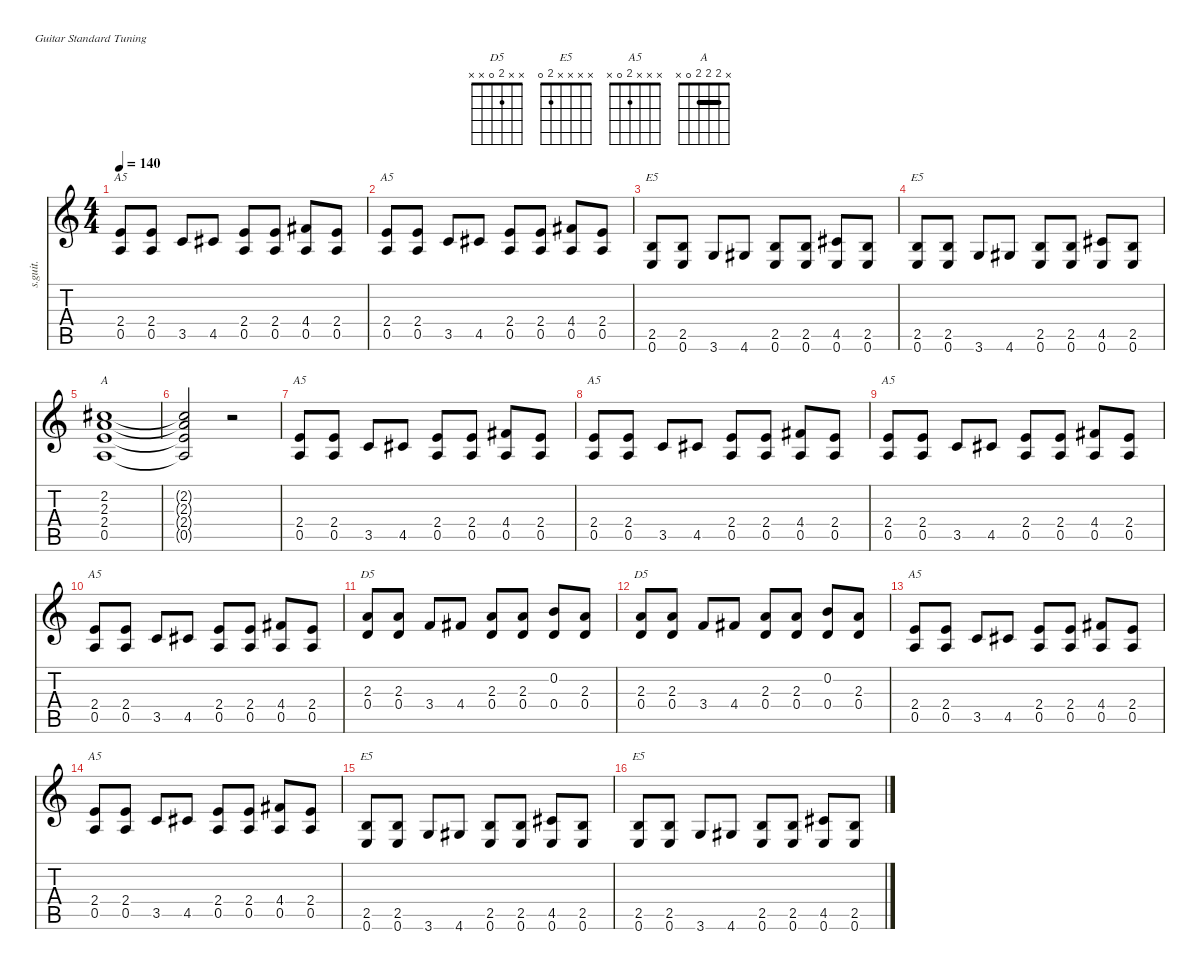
\defaultSystemsLayout 4
\hideDynamics
\bracketExtendMode nobrackets
\otherSystemsTrackNameOrientation horizontal
\track ("Acoustic Guitar" "s.guit.") {instrument acousticguitarsteel}
\staff {score tabs}
\tuning (E4 B3 G3 D3 A2 E2)
\chord ("D5" x x 2 0 x x) {showfingering false}
\chord ("E5" x x x x 2 0) {showfingering false}
\chord ("A5" x x x 2 0 x) {showfingering false}
\chord ("A" x 2 2 2 0 x) {showfingering false barre (2 2)}
\ts (4 4)
\tempo 140
\clef g2
\ks c
(2.4 0.5).8{ch "A5" dy f beam Up} (2.4 0.5).8{beam Up} 3.5.8{beam Up} 4.5{acc #}.8{beam Up} (2.4 0.5).8{beam Up} (2.4 0.5).8{beam Up} (4.4{acc #} 0.5).8{beam Up} (2.4 0.5).8{beam Up} |
(2.4 0.5).8{ch "A5" beam Up} (2.4 0.5).8{beam Up} 3.5.8{beam Up} 4.5{acc #}.8{beam Up} (2.4 0.5).8{beam Up} (2.4 0.5).8{beam Up} (4.4{acc #} 0.5).8{beam Up} (2.4 0.5).8{beam Up} |
(2.5 0.6).8{ch "E5" beam Up} (2.5 0.6).8{beam Up} 3.6.8{beam Up} 4.6{acc #}.8{beam Up} (2.5 0.6).8{beam Up} (2.5 0.6).8{beam Up} (4.5{acc #} 0.6).8{beam Up} (2.5 0.6).8{beam Up} |
(2.5 0.6).8{ch "E5" beam Up} (2.5 0.6).8{beam Up} 3.6.8{beam Up} 4.6{acc #}.8{beam Up} (2.5 0.6).8{beam Up} (2.5 0.6).8{beam Up} (4.5{acc #} 0.6).8{beam Up} (2.5 0.6).8{beam Up} |
(2.2{acc #} 2.3 2.4 0.5).1{ch "A" beam Up} |
(2.2{t acc #} 2.3{t} 2.4{t} 0.5{t}).2{beam Up} r.2{beam Up} |
(2.4 0.5).8{ch "A5" beam Up} (2.4 0.5).8{beam Up} 3.5.8{beam Up} 4.5{acc #}.8{beam Up} (2.4 0.5).8{beam Up} (2.4 0.5).8{beam Up} (4.4{acc #} 0.5).8{beam Up} (2.4 0.5).8{beam Up} |
(2.4 0.5).8{ch "A5" beam Up} (2.4 0.5).8{beam Up} 3.5.8{beam Up} 4.5{acc #}.8{beam Up} (2.4 0.5).8{beam Up} (2.4 0.5).8{beam Up} (4.4{acc #} 0.5).8{beam Up} (2.4 0.5).8{beam Up} |
(2.4 0.5).8{ch "A5" beam Up} (2.4 0.5).8{beam Up} 3.5.8{beam Up} 4.5{acc #}.8{beam Up} (2.4 0.5).8{beam Up} (2.4 0.5).8{beam Up} (4.4{acc #} 0.5).8{beam Up} (2.4 0.5).8{beam Up} |
(2.4 0.5).8{ch "A5" beam Up} (2.4 0.5).8{beam Up} 3.5.8{beam Up} 4.5{acc #}.8{beam Up} (2.4 0.5).8{beam Up} (2.4 0.5).8{beam Up} (4.4{acc #} 0.5).8{beam Up} (2.4 0.5).8{beam Up} |
(2.3 0.4).8{ch "D5" beam Up} (2.3 0.4).8{beam Up} 3.4.8{beam Up} 4.4{acc #}.8{beam Up} (2.3 0.4).8{beam Up} (2.3 0.4).8{beam Up} (0.2 0.4).8{beam Up} (2.3 0.4).8{beam Up} |
(2.3 0.4).8{ch "D5" beam Up} (2.3 0.4).8{beam Up} 3.4.8{beam Up} 4.4{acc #}.8{beam Up} (2.3 0.4).8{beam Up} (2.3 0.4).8{beam Up} (0.2 0.4).8{beam Up} (2.3 0.4).8{beam Up} |
(2.4 0.5).8{ch "A5" beam Up} (2.4 0.5).8{beam Up} 3.5.8{beam Up} 4.5{acc #}.8{beam Up} (2.4 0.5).8{beam Up} (2.4 0.5).8{beam Up} (4.4{acc #} 0.5).8{beam Up} (2.4 0.5).8{beam Up} |
(2.4 0.5).8{ch "A5" beam Up} (2.4 0.5).8{beam Up} 3.5.8{beam Up} 4.5{acc #}.8{beam Up} (2.4 0.5).8{beam Up} (2.4 0.5).8{beam Up} (4.4{acc #} 0.5).8{beam Up} (2.4 0.5).8{beam Up} |
(2.5 0.6).8{ch "E5" beam Up} (2.5 0.6).8{beam Up} 3.6.8{beam Up} 4.6{acc #}.8{beam Up} (2.5 0.6).8{beam Up} (2.5 0.6).8{beam Up} (4.5{acc #} 0.6).8{beam Up} (2.5 0.6).8{beam Up} |
(2.5 0.6).8{ch "E5" beam Up} (2.5 0.6).8{beam Up} 3.6.8{beam Up} 4.6{acc #}.8{beam Up} (2.5 0.6).8{beam Up} (2.5 0.6).8{beam Up} (4.5{acc #} 0.6).8{beam Up} (2.5 0.6).8{beam Up}
